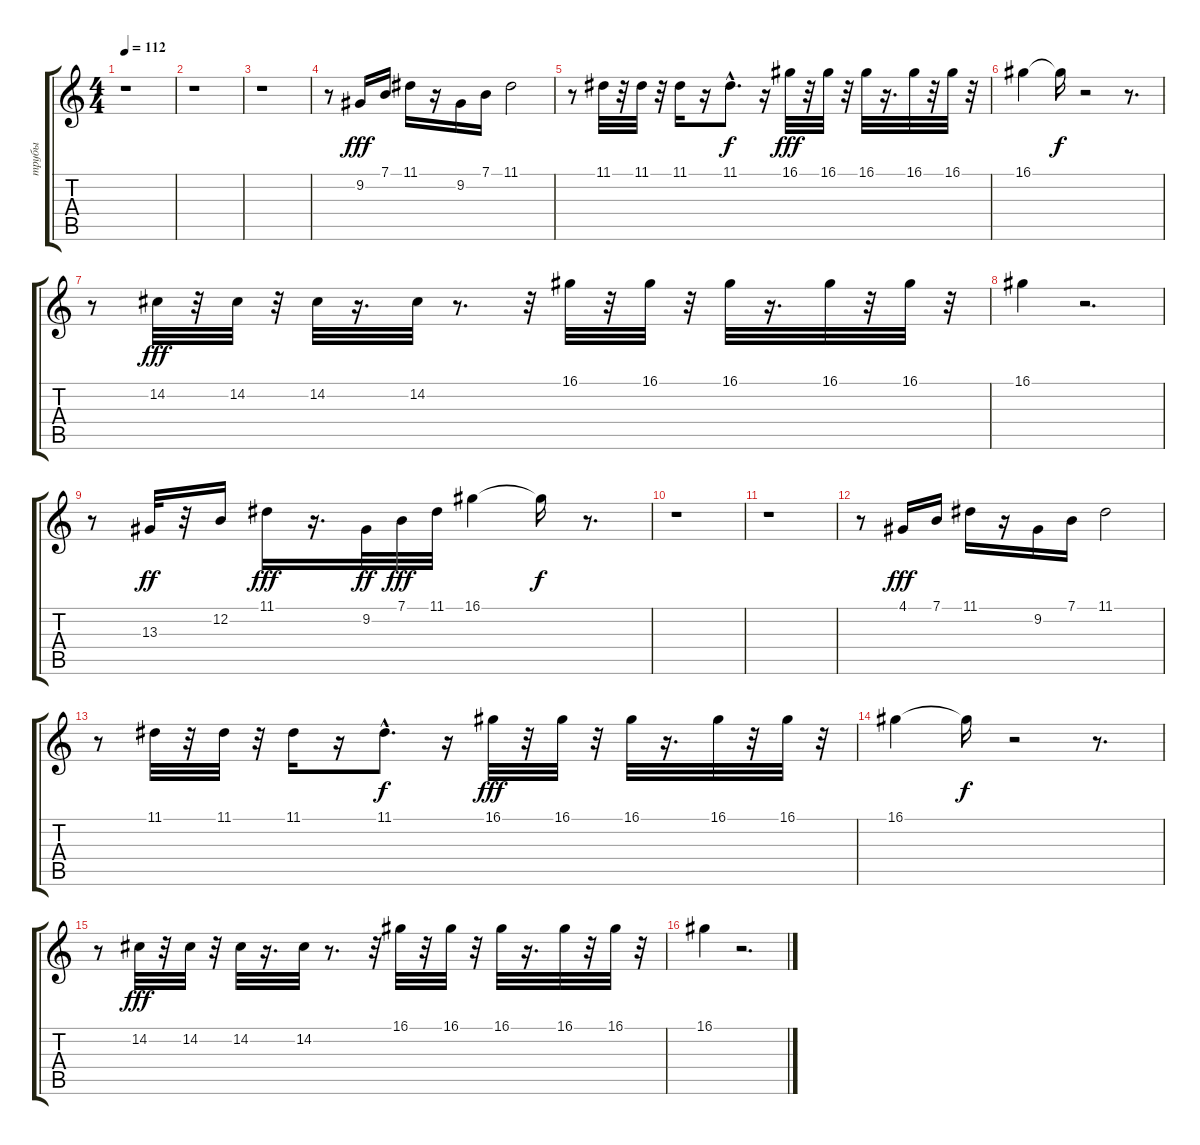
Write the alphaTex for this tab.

\track ("трубы" "трубы") {instrument trumpet}
\staff {score tabs}
\tuning (E4 B3 G3 D3 A2 E2) {hide}
\ts (4 4)
\tempo 112
\clef g2
\ks c
r.1{dy fff} |
r.1 |
r.1 |
r.8 9.2.16 7.1.16 11.1.16 r.16 9.2.16 7.1.16 11.1.2 |
r.8 11.1.32 r.32 11.1.32 r.32 11.1.16 r.16 11.1{hac}.8{d dy f} r.16 16.1.32{dy fff} r.32 16.1.32 r.32 16.1.32 r.16{d} 16.1.32 r.32 16.1.32 r.32 |
16.1.4 16.1{t}.16{dy f} r.2 r.8{d} |
r.8 14.2.32{dy fff} r.32 14.2.32 r.32 14.2.32 r.16{d} 14.2.32 r.8{d} r.32 16.1.32 r.32 16.1.32 r.32 16.1.32 r.16{d} 16.1.32 r.32 16.1.32 r.32 |
16.1.4 r.2{d} |
r.8 13.3.32{dy ff} r.32 12.2.16 11.1.16{dy fff} r.16{d} 9.2.32{dy ff} 7.1.32{dy fff} 11.1.32 16.1.4 16.1{t}.16{dy f} r.8{d} |
r.1 |
r.1 |
r.8 4.1.16{dy fff} 7.1.16 11.1.16 r.16 9.2.16 7.1.16 11.1.2 |
r.8 11.1.32 r.32 11.1.32 r.32 11.1.16 r.16 11.1{hac}.8{d dy f} r.16 16.1.32{dy fff} r.32 16.1.32 r.32 16.1.32 r.16{d} 16.1.32 r.32 16.1.32 r.32 |
16.1.4 16.1{t}.16{dy f} r.2 r.8{d} |
r.8 14.2.32{dy fff} r.32 14.2.32 r.32 14.2.32 r.16{d} 14.2.32 r.8{d} r.32 16.1.32 r.32 16.1.32 r.32 16.1.32 r.16{d} 16.1.32 r.32 16.1.32 r.32 |
16.1.4 r.2{d}
